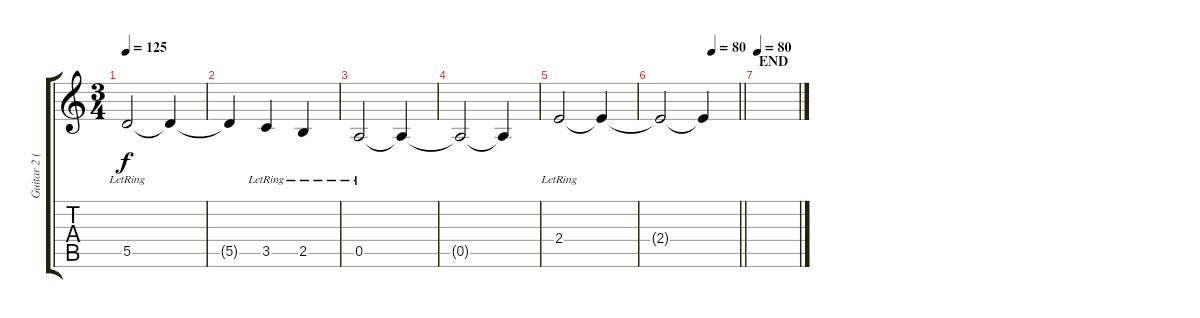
\track ("Guitar 2 (mainly bass)" "Guitar 2 (") {instrument acousticguitarnylon}
\staff {score tabs}
\tuning (E4 B3 G3 D3 A2 E2) {hide}
\ts (3 4)
\tempo 125
\clef g2
\ks c
5.5{lr}.2{dy f} 5.5{t}.4 |
5.5{t}.4 3.5{lr}.4 2.5{lr}.4 |
0.5{lr}.2 0.5{t}.4 |
0.5{t}.2 0.5{t}.4 |
2.4{lr}.2 2.4{t}.4 |
\tempo (80 0.6666666666666666)
\barLineRight lightlight
2.4{t}.2 2.4{t}.4 |
\section ("" "END")
\tempo 80
